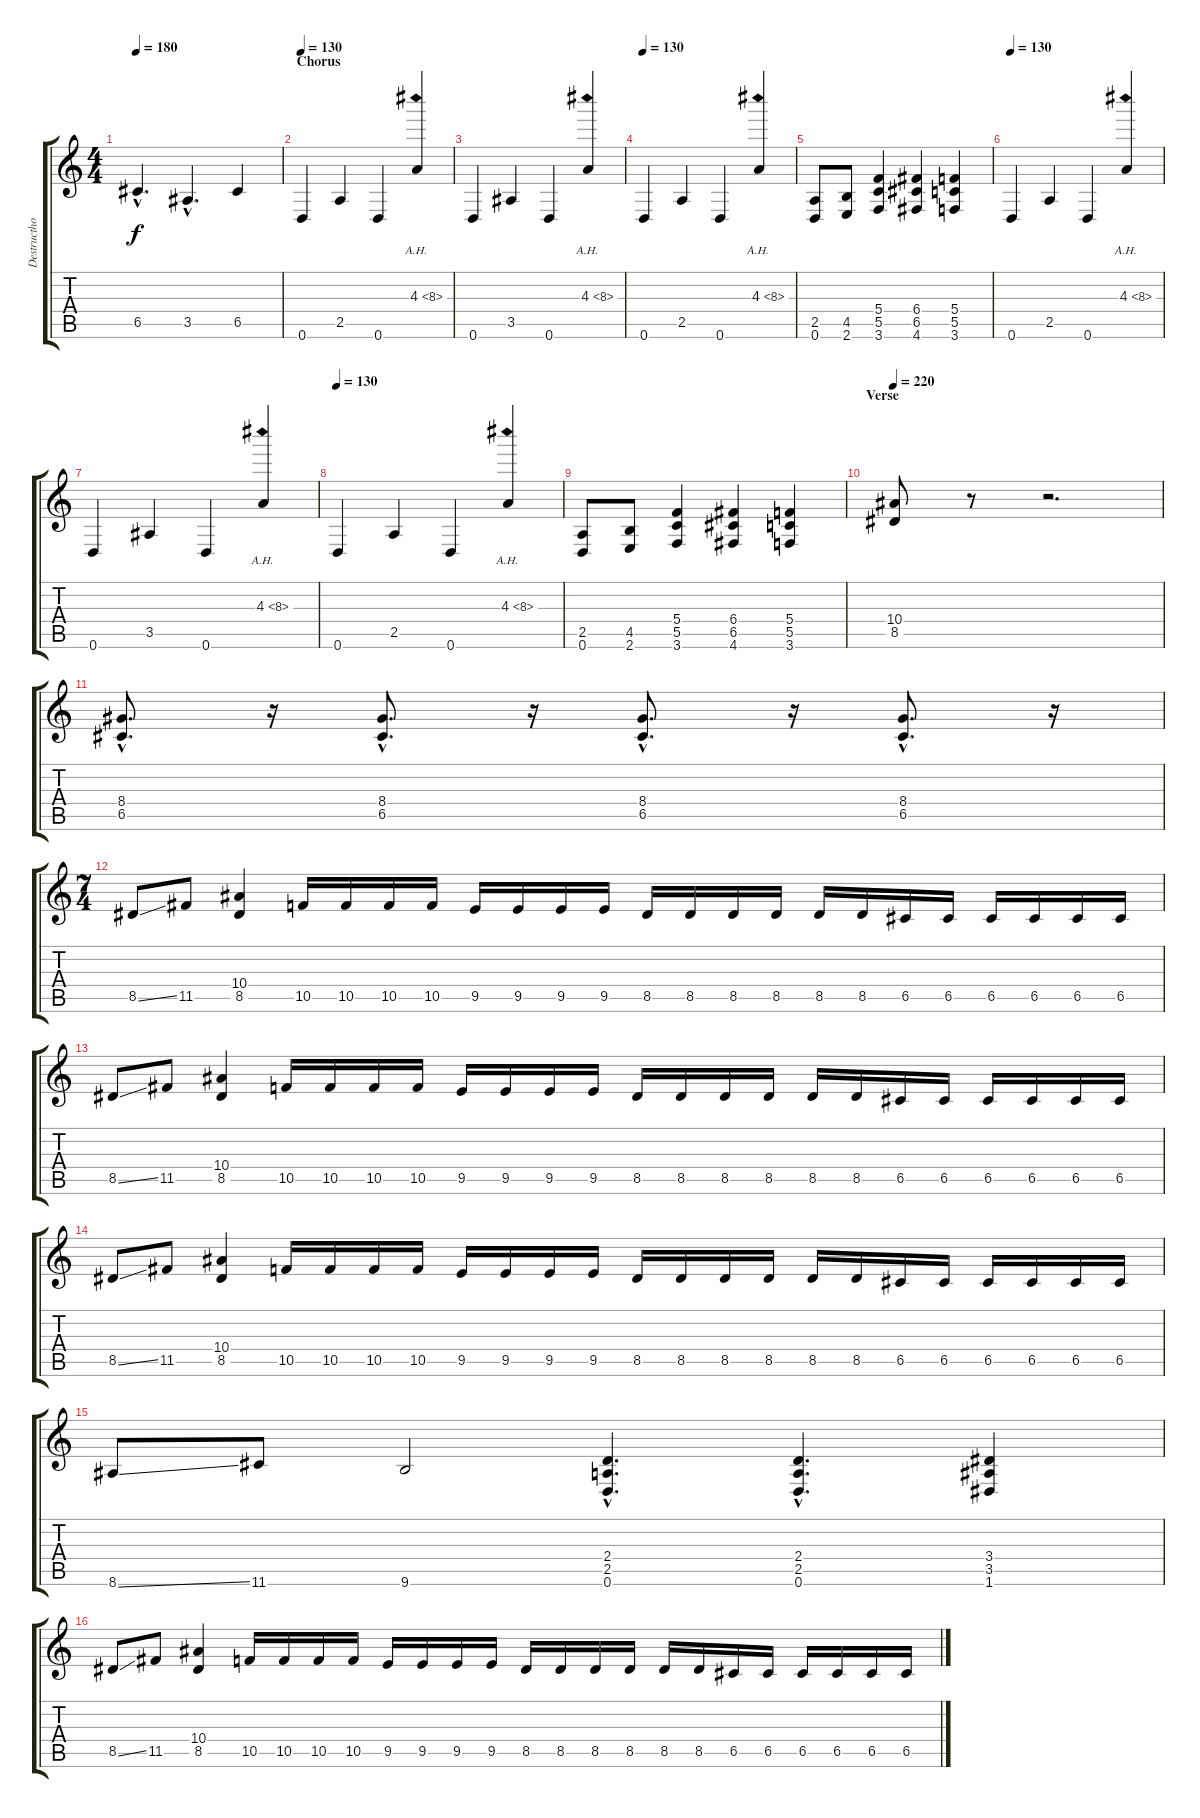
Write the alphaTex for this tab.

\track ("Destructhor" "Destructho") {instrument overdrivenguitar}
\staff {score tabs}
\tuning (D4 A3 F3 C3 G2 D2) {hide}
\ts (4 4)
\tempo 180
\clef g2
\ks c
6.5{hac}.4{d dy f} 3.5{hac}.4{d} 6.5.4 |
\section ("" "Chorus")
\tempo 130
0.6.4 2.5.4 0.6.4 4.3{ah 4}.4 |
0.6.4 3.5.4 0.6.4 4.3{ah 4}.4 |
\tempo 130
0.6.4 2.5.4 0.6.4 4.3{ah 4}.4 |
(2.5 0.6).8 (4.5 2.6).8 (5.4 5.5 3.6).4 (6.4 6.5 4.6).4 (5.4 5.5 3.6).4 |
\tempo 130
0.6.4 2.5.4 0.6.4 4.3{ah 4}.4 |
0.6.4 3.5.4 0.6.4 4.3{ah 4}.4 |
\tempo 130
0.6.4 2.5.4 0.6.4 4.3{ah 4}.4 |
(2.5 0.6).8 (4.5 2.6).8 (5.4 5.5 3.6).4 (6.4 6.5 4.6).4 (5.4 5.5 3.6).4 |
\section ("" "Verse")
\tempo 220
(10.4 8.5).8 r.8 r.2{d} |
(8.4{hac} 6.5{hac}).8{d} r.16 (8.4{hac} 6.5{hac}).8{d} r.16 (8.4{hac} 6.5{hac}).8{d} r.16 (8.4{hac} 6.5{hac}).8{d} r.16 |
\ts (7 4)
8.5{ss}.8 11.5.8 (10.4 8.5).4 10.5.16 10.5.16 10.5.16 10.5.16 9.5.16 9.5.16 9.5.16 9.5.16 8.5.16 8.5.16 8.5.16 8.5.16 8.5.16 8.5.16 6.5.16 6.5.16 6.5.16 6.5.16 6.5.16 6.5.16 |
8.5{ss}.8 11.5.8 (10.4 8.5).4 10.5.16 10.5.16 10.5.16 10.5.16 9.5.16 9.5.16 9.5.16 9.5.16 8.5.16 8.5.16 8.5.16 8.5.16 8.5.16 8.5.16 6.5.16 6.5.16 6.5.16 6.5.16 6.5.16 6.5.16 |
8.5{ss}.8 11.5.8 (10.4 8.5).4 10.5.16 10.5.16 10.5.16 10.5.16 9.5.16 9.5.16 9.5.16 9.5.16 8.5.16 8.5.16 8.5.16 8.5.16 8.5.16 8.5.16 6.5.16 6.5.16 6.5.16 6.5.16 6.5.16 6.5.16 |
8.6{ss}.8 11.6.8 9.6.2 (2.4{hac} 2.5{hac} 0.6{hac}).4{d} (2.4{hac} 2.5{hac} 0.6{hac}).4{d} (3.4 3.5 1.6).4 |
8.5{ss}.8 11.5.8 (10.4 8.5).4 10.5.16 10.5.16 10.5.16 10.5.16 9.5.16 9.5.16 9.5.16 9.5.16 8.5.16 8.5.16 8.5.16 8.5.16 8.5.16 8.5.16 6.5.16 6.5.16 6.5.16 6.5.16 6.5.16 6.5.16
